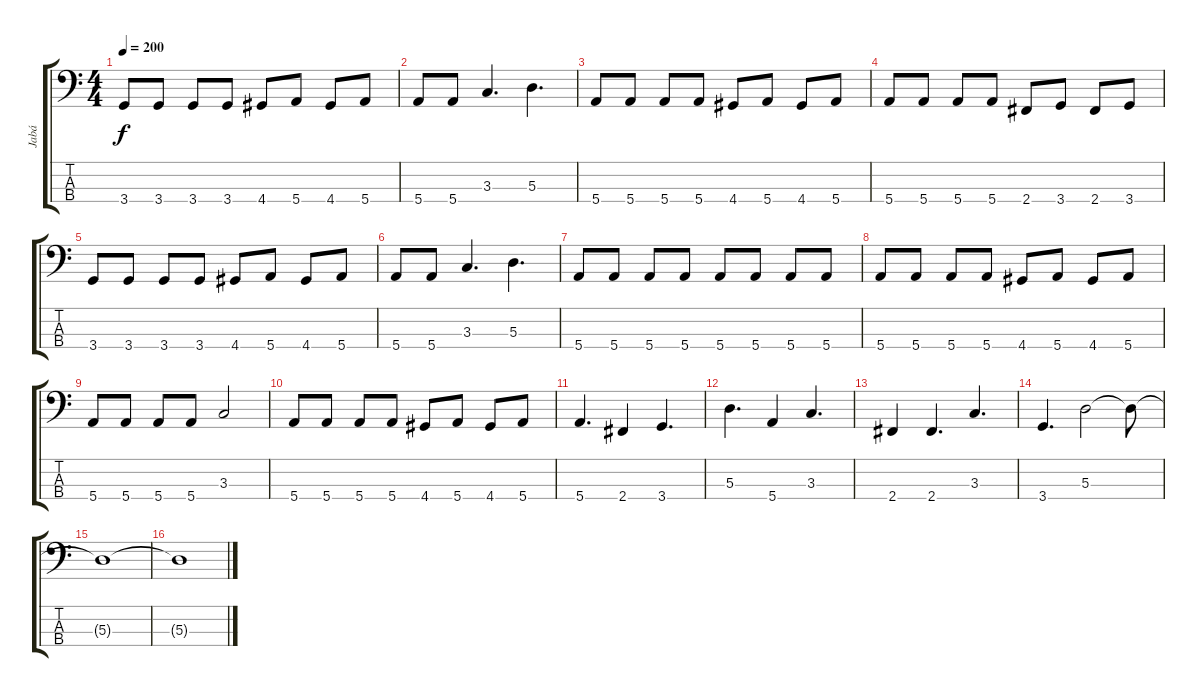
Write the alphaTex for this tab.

\track ("Jabá" "Jabá") {instrument electricbasspick}
\staff {score tabs}
\tuning (G2 D2 A1 E1) {hide}
\ts (4 4)
\tempo 200
\clef f4
\ks c
3.4.8{dy f} 3.4.8 3.4.8 3.4.8 4.4.8 5.4.8 4.4.8 5.4.8 |
5.4.8 5.4.8 3.3.4{d} 5.3.4{d} |
5.4.8 5.4.8 5.4.8 5.4.8 4.4.8 5.4.8 4.4.8 5.4.8 |
5.4.8 5.4.8 5.4.8 5.4.8 2.4.8 3.4.8 2.4.8 3.4.8 |
3.4.8 3.4.8 3.4.8 3.4.8 4.4.8 5.4.8 4.4.8 5.4.8 |
5.4.8 5.4.8 3.3.4{d} 5.3.4{d} |
5.4.8 5.4.8 5.4.8 5.4.8 5.4.8 5.4.8 5.4.8 5.4.8 |
5.4.8 5.4.8 5.4.8 5.4.8 4.4.8 5.4.8 4.4.8 5.4.8 |
5.4.8 5.4.8 5.4.8 5.4.8 3.3.2 |
5.4.8 5.4.8 5.4.8 5.4.8 4.4.8 5.4.8 4.4.8 5.4.8 |
5.4.4{d} 2.4.4 3.4.4{d} |
5.3.4{d} 5.4.4 3.3.4{d} |
2.4.4 2.4.4{d} 3.3.4{d} |
3.4.4{d} 5.3.2{volume 2} 5.3{t}.8 |
5.3{t}.1 |
5.3{t}.1
